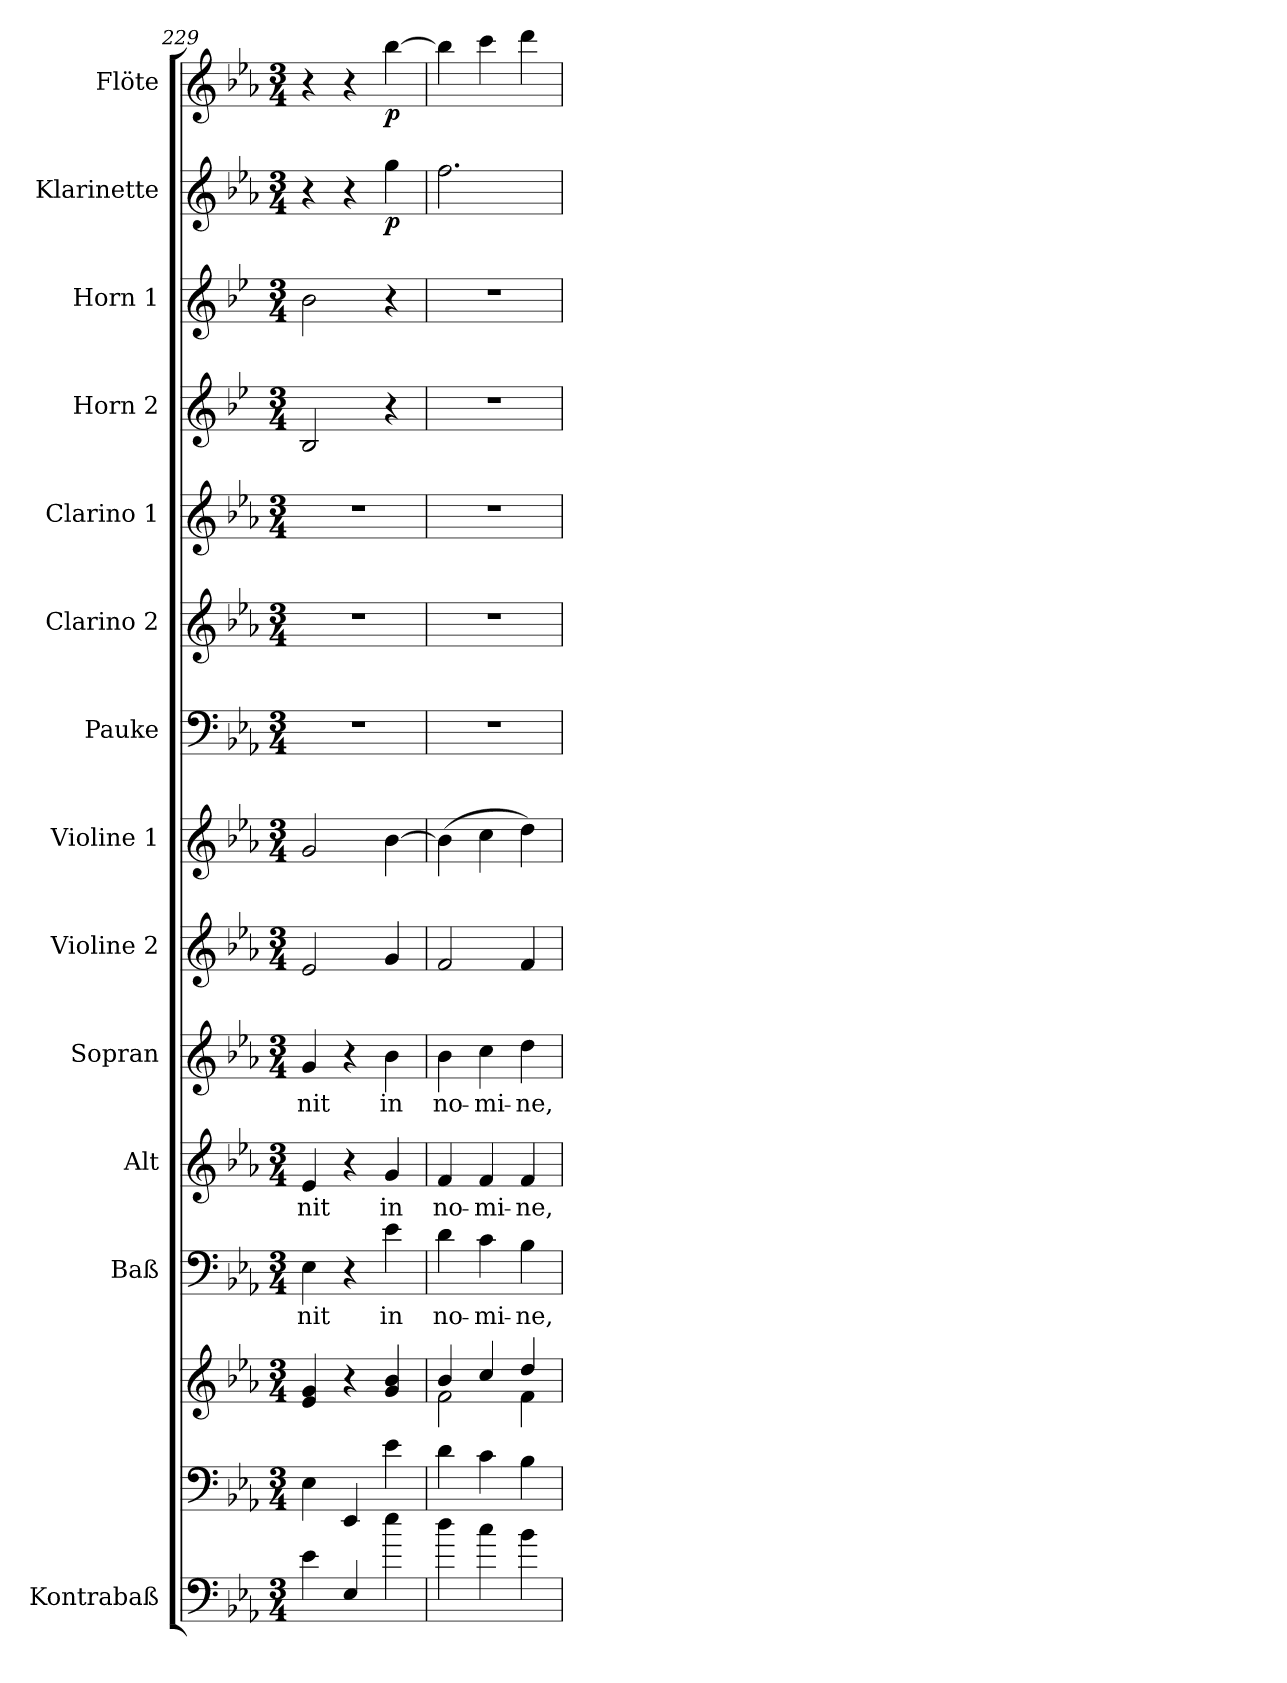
**kern	**kern	**kern	**kern	**text	**kern	**text	**kern	**text	**kern	**kern	**kern	**kern	**kern	**kern	**kern	**kern	**dynam	**kern	**dynam
*part14	*part13	*part13	*part12	*part12	*part11	*part11	*part10	*part10	*part9	*part8	*part7	*part6	*part5	*part4	*part3	*part2	*part2	*part1	*part1
*staff15	*staff14	*staff13	*staff12	*staff12	*staff11	*staff11	*staff10	*staff10	*staff9	*staff8	*staff7	*staff6	*staff5	*staff4	*staff3	*staff2	*staff2	*staff1	*staff1
*I"Kontrabaß	*	*	*I"Baß	*	*I"Alt	*	*I"Sopran	*	*I"Violine 2	*I"Violine 1	*I"Pauke	*I"Clarino 2	*I"Clarino 1	*I"Horn 2	*I"Horn 1	*I"Klarinette	*	*I"Flöte	*
*I'Kb	*	*	*I'Baß	*	*I'Alt	*	*I'Sop	*	*I'Vln. 2	*I'Vln. 1	*I'Pk.	*	*	*I'Hrn. 2	*I'Hrn. 1	*	*	*I'Fl.	*
*clefF4	*clefF4	*clefG2	*clefF4	*	*clefG2	*	*clefG2	*	*clefG2	*clefG2	*clefF4	*clefG2	*clefG2	*clefG2	*clefG2	*clefG2	*	*clefG2	*
*ITrd7c12	*	*	*	*	*	*	*	*	*	*	*	*ITrd7c12	*ITrd7c12	*ITrd4c7	*ITrd4c7	*	*	*	*
*k[b-e-a-]	*k[b-e-a-]	*k[b-e-a-]	*k[b-e-a-]	*	*k[b-e-a-]	*	*k[b-e-a-]	*	*k[b-e-a-]	*k[b-e-a-]	*k[b-e-a-]	*k[b-e-a-]	*k[b-e-a-]	*k[b-e-a-]	*k[b-e-a-]	*k[b-e-a-]	*	*k[b-e-a-]	*
*E-:	*E-:	*E-:	*E-:	*	*E-:	*	*E-:	*	*E-:	*E-:	*E-:	*E-:	*E-:	*E-:	*E-:	*E-:	*	*E-:	*
*M3/4	*M3/4	*M3/4	*M3/4	*	*M3/4	*	*M3/4	*	*M3/4	*M3/4	*M3/4	*M3/4	*M3/4	*M3/4	*M3/4	*M3/4	*	*M3/4	*
=229	=229	=229	=229	=229	=229	=229	=229	=229	=229	=229	=229	=229	=229	=229	=229	=229	=229	=229	=229
!	!	!	!	!LO:LY:b	!	!LO:LY:b	!	!LO:LY:b	!	!	!	!	!	!	!	!	!	!	!
4E-\	4E-\	4e-/ 4g/	4E-\	-nit	4e-/	-nit	4g/	-nit	2e-/	2g/	2.r	2.r	2.r	2E-/	2e-\	4r	.	4r	.
4EE-/	4EE-/	4r	4r	.	4r	.	4r	.	.	.	.	.	.	.	.	4r	.	4r	.
!	!	!	!	!LO:LY:b	!	!LO:LY:b	!	!LO:LY:b	!	!	!	!	!	!	!	!	!LO:DY:b	!	!LO:DY:b
4e-\	4e-\	4g/ 4b-/	4e-\	in	4g/	in	4b-\	in	4g/	[4b-\	.	.	.	4r	4r	4gg\	p	[4bb-\	p
=230	=230	=230	=230	=230	=230	=230	=230	=230	=230	=230	=230	=230	=230	=230	=230	=230	=230	=230	=230
*	*	*^	*	*	*	*	*	*	*	*	*	*	*	*	*	*	*	*	*
!	!	!	!	!	!LO:LY:b	!	!LO:LY:b	!	!LO:LY:b	!	!	!	!	!	!	!	!	!	!	!
4d\	4d\	4b-/	2f\	4d\	no-	4f/	no-	4b-\	no-	2f/	(>4b-\]	2.r	2.r	2.r	2.r	2.r	2.ff\	.	4bb-\]	.
!	!	!	!	!	!LO:LY:b	!	!LO:LY:b	!	!LO:LY:b	!	!	!	!	!	!	!	!	!	!	!
4c\	4c\	4cc/	.	4c\	-mi-	4f/	-mi-	4cc\	-mi-	.	4cc\	.	.	.	.	.	.	.	4ccc\	.
!	!	!	!	!	!LO:LY:b	!	!LO:LY:b	!	!LO:LY:b	!	!	!	!	!	!	!	!	!	!	!
4B-\	4B-\	4dd/	4f\	4B-\	-ne,	4f/	-ne,	4dd\	-ne,	4f/	4dd\)	.	.	.	.	.	.	.	4ddd\	.
*	*	*v	*v	*	*	*	*	*	*	*	*	*	*	*	*	*	*	*	*	*
=	=	=	=	=	=	=	=	=	=	=	=	=	=	=	=	=	=	=	=
*-	*-	*-	*-	*-	*-	*-	*-	*-	*-	*-	*-	*-	*-	*-	*-	*-	*-	*-	*-
